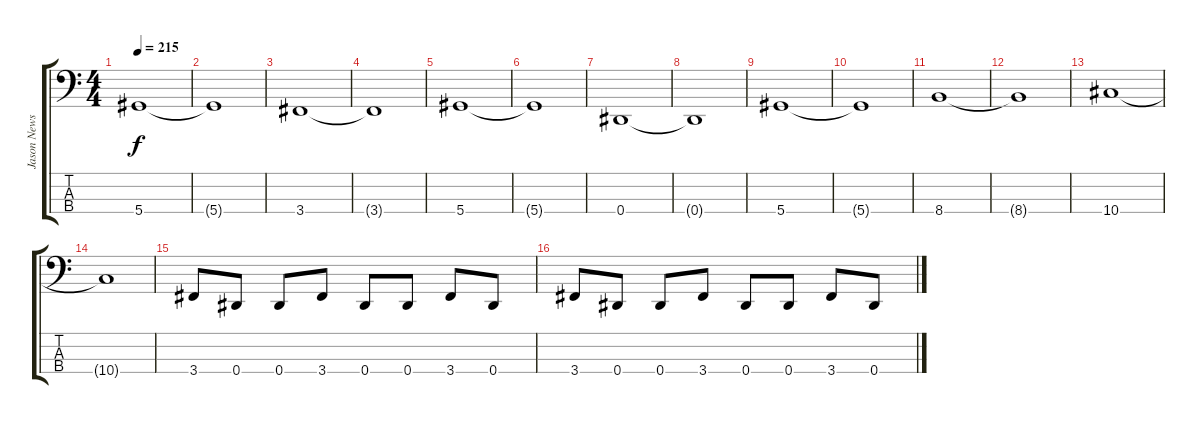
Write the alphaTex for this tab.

\track ("Jason Newsted" "Jason News") {instrument electricbasspick}
\staff {score tabs}
\tuning (Gb2 Db2 Ab1 Eb1) {hide}
\ts (4 4)
\tempo 215
\clef f4
\ks c
5.4.1{dy f} |
5.4{t}.1 |
3.4.1 |
3.4{t}.1 |
5.4.1 |
5.4{t}.1 |
0.4.1 |
0.4{t}.1 |
5.4.1 |
5.4{t}.1 |
8.4.1 |
8.4{t}.1 |
10.4.1 |
10.4{t}.1 |
3.4.8 0.4.8 0.4.8 3.4.8 0.4.8 0.4.8 3.4.8 0.4.8 |
3.4.8 0.4.8 0.4.8 3.4.8 0.4.8 0.4.8 3.4.8 0.4.8
